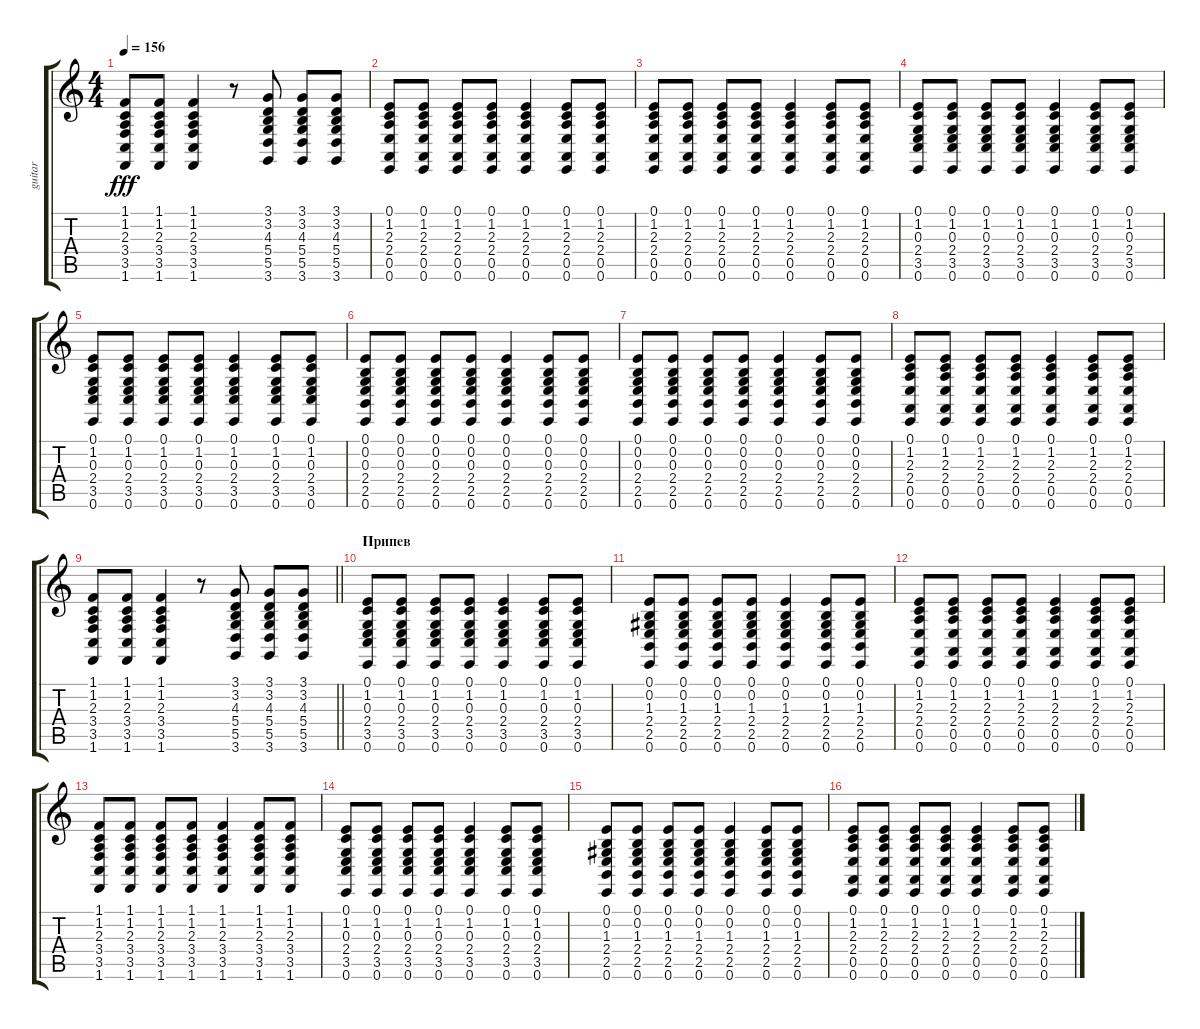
\track ("guitar" "guitar") {instrument churchorgan}
\staff {score tabs}
\tuning (E4 B3 G3 D3 A2 E2) {hide}
\ts (4 4)
\tempo 156
\clef g2
\ks c
(1.1 1.2 2.3 3.4 3.5 1.6).8{dy fff} (1.1 1.2 2.3 3.4 3.5 1.6).8 (1.1 1.2 2.3 3.4 3.5 1.6).4 r.8 (3.1 3.2 4.3 5.4 5.5 3.6).8 (3.1 3.2 4.3 5.4 5.5 3.6).8 (3.1 3.2 4.3 5.4 5.5 3.6).8 |
(0.1 1.2 2.3 2.4 0.5 0.6).8 (0.1 1.2 2.3 2.4 0.5 0.6).8 (0.1 1.2 2.3 2.4 0.5 0.6).8 (0.1 1.2 2.3 2.4 0.5 0.6).8 (0.1 1.2 2.3 2.4 0.5 0.6).4 (0.1 1.2 2.3 2.4 0.5 0.6).8 (0.1 1.2 2.3 2.4 0.5 0.6).8 |
(0.1 1.2 2.3 2.4 0.5 0.6).8 (0.1 1.2 2.3 2.4 0.5 0.6).8 (0.1 1.2 2.3 2.4 0.5 0.6).8 (0.1 1.2 2.3 2.4 0.5 0.6).8 (0.1 1.2 2.3 2.4 0.5 0.6).4 (0.1 1.2 2.3 2.4 0.5 0.6).8 (0.1 1.2 2.3 2.4 0.5 0.6).8 |
(0.1 1.2 0.3 2.4 3.5 0.6).8 (0.1 1.2 0.3 2.4 3.5 0.6).8 (0.1 1.2 0.3 2.4 3.5 0.6).8 (0.1 1.2 0.3 2.4 3.5 0.6).8 (0.1 1.2 0.3 2.4 3.5 0.6).4 (0.1 1.2 0.3 2.4 3.5 0.6).8 (0.1 1.2 0.3 2.4 3.5 0.6).8 |
(0.1 1.2 0.3 2.4 3.5 0.6).8 (0.1 1.2 0.3 2.4 3.5 0.6).8 (0.1 1.2 0.3 2.4 3.5 0.6).8 (0.1 1.2 0.3 2.4 3.5 0.6).8 (0.1 1.2 0.3 2.4 3.5 0.6).4 (0.1 1.2 0.3 2.4 3.5 0.6).8 (0.1 1.2 0.3 2.4 3.5 0.6).8 |
(0.1 0.2 0.3 2.4 2.5 0.6).8 (0.1 0.2 0.3 2.4 2.5 0.6).8 (0.1 0.2 0.3 2.4 2.5 0.6).8 (0.1 0.2 0.3 2.4 2.5 0.6).8 (0.1 0.2 0.3 2.4 2.5 0.6).4 (0.1 0.2 0.3 2.4 2.5 0.6).8 (0.1 0.2 0.3 2.4 2.5 0.6).8 |
(0.1 0.2 0.3 2.4 2.5 0.6).8 (0.1 0.2 0.3 2.4 2.5 0.6).8 (0.1 0.2 0.3 2.4 2.5 0.6).8 (0.1 0.2 0.3 2.4 2.5 0.6).8 (0.1 0.2 0.3 2.4 2.5 0.6).4 (0.1 0.2 0.3 2.4 2.5 0.6).8 (0.1 0.2 0.3 2.4 2.5 0.6).8 |
(0.1 1.2 2.3 2.4 0.5 0.6).8 (0.1 1.2 2.3 2.4 0.5 0.6).8 (0.1 1.2 2.3 2.4 0.5 0.6).8 (0.1 1.2 2.3 2.4 0.5 0.6).8 (0.1 1.2 2.3 2.4 0.5 0.6).4 (0.1 1.2 2.3 2.4 0.5 0.6).8 (0.1 1.2 2.3 2.4 0.5 0.6).8 |
\barLineRight lightlight
(1.1 1.2 2.3 3.4 3.5 1.6).8 (1.1 1.2 2.3 3.4 3.5 1.6).8 (1.1 1.2 2.3 3.4 3.5 1.6).4 r.8 (3.1 3.2 4.3 5.4 5.5 3.6).8 (3.1 3.2 4.3 5.4 5.5 3.6).8 (3.1 3.2 4.3 5.4 5.5 3.6).8 |
\section ("" "Припев")
(0.1 1.2 0.3 2.4 3.5 0.6).8 (0.1 1.2 0.3 2.4 3.5 0.6).8 (0.1 1.2 0.3 2.4 3.5 0.6).8 (0.1 1.2 0.3 2.4 3.5 0.6).8 (0.1 1.2 0.3 2.4 3.5 0.6).4 (0.1 1.2 0.3 2.4 3.5 0.6).8 (0.1 1.2 0.3 2.4 3.5 0.6).8 |
(0.1 0.2 1.3 2.4 2.5 0.6).8 (0.1 0.2 1.3 2.4 2.5 0.6).8 (0.1 0.2 1.3 2.4 2.5 0.6).8 (0.1 0.2 1.3 2.4 2.5 0.6).8 (0.1 0.2 1.3 2.4 2.5 0.6).4 (0.1 0.2 1.3 2.4 2.5 0.6).8 (0.1 0.2 1.3 2.4 2.5 0.6).8 |
(0.1 1.2 2.3 2.4 0.5 0.6).8 (0.1 1.2 2.3 2.4 0.5 0.6).8 (0.1 1.2 2.3 2.4 0.5 0.6).8 (0.1 1.2 2.3 2.4 0.5 0.6).8 (0.1 1.2 2.3 2.4 0.5 0.6).4 (0.1 1.2 2.3 2.4 0.5 0.6).8 (0.1 1.2 2.3 2.4 0.5 0.6).8 |
(1.1 1.2 2.3 3.4 3.5 1.6).8 (1.1 1.2 2.3 3.4 3.5 1.6).8 (1.1 1.2 2.3 3.4 3.5 1.6).8 (1.1 1.2 2.3 3.4 3.5 1.6).8 (1.1 1.2 2.3 3.4 3.5 1.6).4 (1.1 1.2 2.3 3.4 3.5 1.6).8 (1.1 1.2 2.3 3.4 3.5 1.6).8 |
(0.1 1.2 0.3 2.4 3.5 0.6).8 (0.1 1.2 0.3 2.4 3.5 0.6).8 (0.1 1.2 0.3 2.4 3.5 0.6).8 (0.1 1.2 0.3 2.4 3.5 0.6).8 (0.1 1.2 0.3 2.4 3.5 0.6).4 (0.1 1.2 0.3 2.4 3.5 0.6).8 (0.1 1.2 0.3 2.4 3.5 0.6).8 |
(0.1 0.2 1.3 2.4 2.5 0.6).8 (0.1 0.2 1.3 2.4 2.5 0.6).8 (0.1 0.2 1.3 2.4 2.5 0.6).8 (0.1 0.2 1.3 2.4 2.5 0.6).8 (0.1 0.2 1.3 2.4 2.5 0.6).4 (0.1 0.2 1.3 2.4 2.5 0.6).8 (0.1 0.2 1.3 2.4 2.5 0.6).8 |
(0.1 1.2 2.3 2.4 0.5 0.6).8 (0.1 1.2 2.3 2.4 0.5 0.6).8 (0.1 1.2 2.3 2.4 0.5 0.6).8 (0.1 1.2 2.3 2.4 0.5 0.6).8 (0.1 1.2 2.3 2.4 0.5 0.6).4 (0.1 1.2 2.3 2.4 0.5 0.6).8 (0.1 1.2 2.3 2.4 0.5 0.6).8
